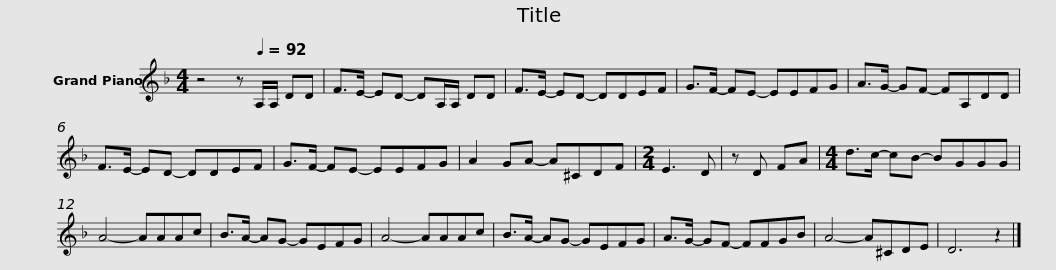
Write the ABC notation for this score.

X:1
L:1/8
M:4/4
I:linebreak $
K:F
V:1 treble
V:1
 z4 z[Q:1/4=92] A,/A,/ DD | F>E- ED- DA,/A,/ DD | F>E- ED- DDEF | G>F- FE- EEFG | A>G- GF- FA,DD |$ %5
 F>E- ED- DDEF | G>F- FE- EEFG | A2 GA- A^CDF |[M:2/4] E3 D | z D FA | %10
[M:4/4] d>c- cB- BGGG |$ A4- AAAc | B>A- AG- GEFG | A4- AAAc | B>A- AG- GEFG | %15
 A>G- GF- FFGB | A4- A^CDE |$ D6 z2 |] %18
